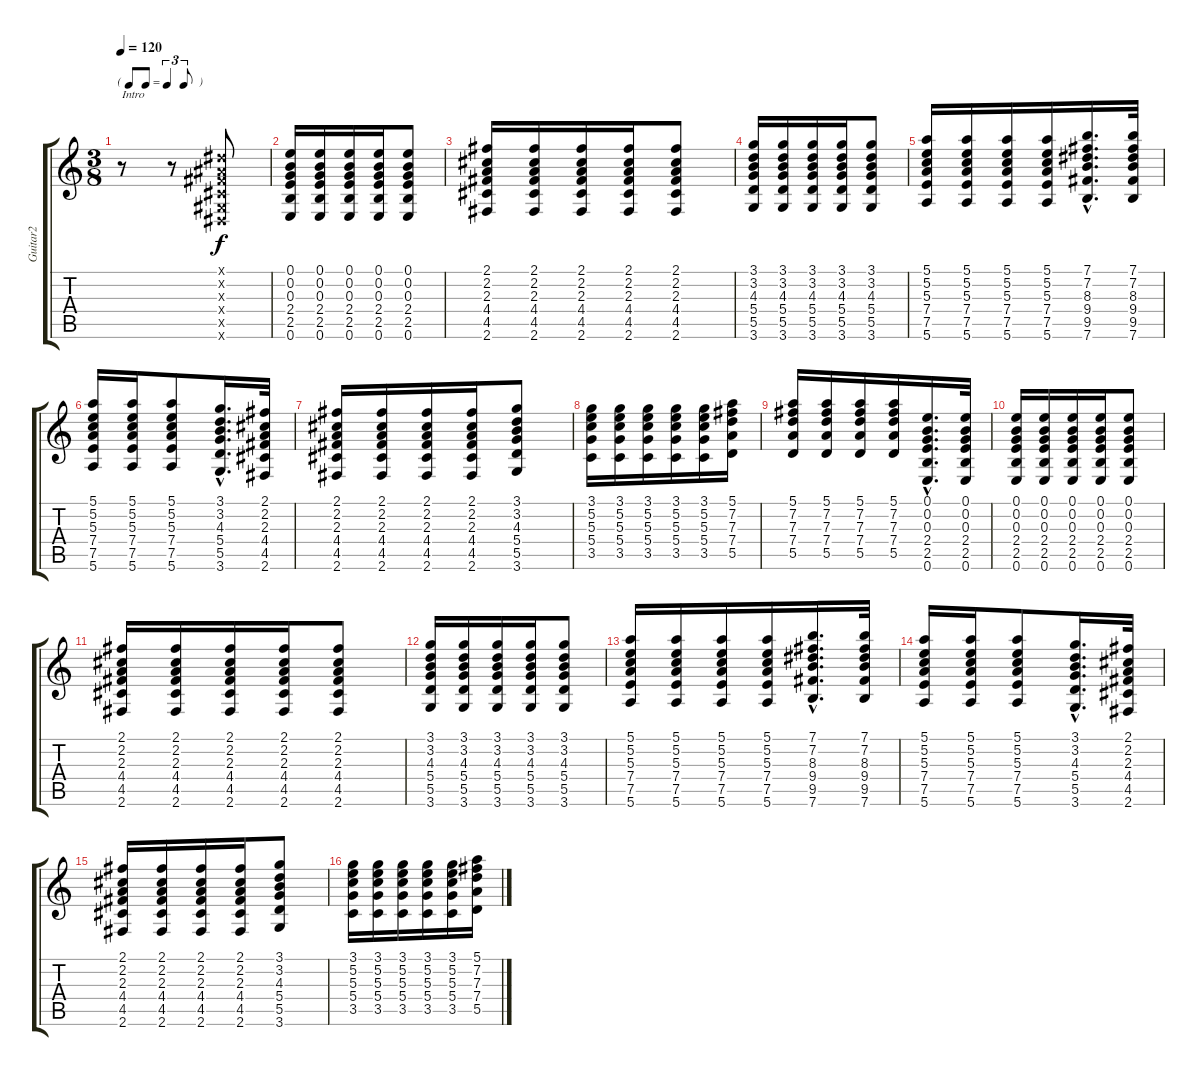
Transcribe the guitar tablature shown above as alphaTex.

\track ("Guitar2" "Guitar2") {instrument distortionguitar}
\staff {score tabs}
\tuning (E4 B3 G3 D3 A2 E2) {hide}
\ts (3 8)
\tf triplet8th
\tempo 120
\clef g2
\ks c
r.8{txt "Intro" dy f instrument distortionguitar} r.8 (-1.1{x} -1.2{x} -1.3{x} -1.4{x} -1.5{x} -1.6{x}).8 |
(0.1 0.2 0.3 2.4 2.5 0.6).16 (0.1 0.2 0.3 2.4 2.5 0.6).16 (0.1 0.2 0.3 2.4 2.5 0.6).16 (0.1 0.2 0.3 2.4 2.5 0.6).16 (0.1 0.2 0.3 2.4 2.5 0.6).8 |
(2.1 2.2 2.3 4.4 4.5 2.6).16 (2.1 2.2 2.3 4.4 4.5 2.6).16 (2.1 2.2 2.3 4.4 4.5 2.6).16 (2.1 2.2 2.3 4.4 4.5 2.6).16 (2.1 2.2 2.3 4.4 4.5 2.6).8 |
(3.1 3.2 4.3 5.4 5.5 3.6).16 (3.1 3.2 4.3 5.4 5.5 3.6).16 (3.1 3.2 4.3 5.4 5.5 3.6).16 (3.1 3.2 4.3 5.4 5.5 3.6).16 (3.1 3.2 4.3 5.4 5.5 3.6).8 |
(5.1 5.2 5.3 7.4 7.5 5.6).16 (5.1 5.2 5.3 7.4 7.5 5.6).16 (5.1 5.2 5.3 7.4 7.5 5.6).16 (5.1 5.2 5.3 7.4 7.5 5.6).16 (7.1{hac} 7.2{hac} 8.3{hac} 9.4{hac} 9.5{hac} 7.6{hac}).16{d} (7.1 7.2 8.3 9.4 9.5 7.6).32 |
(5.1 5.2 5.3 7.4 7.5 5.6).16 (5.1 5.2 5.3 7.4 7.5 5.6).16 (5.1 5.2 5.3 7.4 7.5 5.6).8 (3.1{hac} 3.2{hac} 4.3{hac} 5.4{hac} 5.5{hac} 3.6{hac}).16{d} (2.1 2.2 2.3 4.4 4.5 2.6).32 |
(2.1 2.2 2.3 4.4 4.5 2.6).16 (2.1 2.2 2.3 4.4 4.5 2.6).16 (2.1 2.2 2.3 4.4 4.5 2.6).16 (2.1 2.2 2.3 4.4 4.5 2.6).16 (3.1 3.2 4.3 5.4 5.5 3.6).8 |
(3.1 5.2 5.3 5.4 3.5).16 (3.1 5.2 5.3 5.4 3.5).16 (3.1 5.2 5.3 5.4 3.5).16 (3.1 5.2 5.3 5.4 3.5).16 (3.1 5.2 5.3 5.4 3.5).16 (5.1 7.2 7.3 7.4 5.5).16 |
(5.1 7.2 7.3 7.4 5.5).16 (5.1 7.2 7.3 7.4 5.5).16 (5.1 7.2 7.3 7.4 5.5).16 (5.1 7.2 7.3 7.4 5.5).16 (0.1{hac} 0.2{hac} 0.3{hac} 2.4{hac} 2.5{hac} 0.6{hac}).16{d} (0.1 0.2 0.3 2.4 2.5 0.6).32 |
(0.1 0.2 0.3 2.4 2.5 0.6).16 (0.1 0.2 0.3 2.4 2.5 0.6).16 (0.1 0.2 0.3 2.4 2.5 0.6).16 (0.1 0.2 0.3 2.4 2.5 0.6).16 (0.1 0.2 0.3 2.4 2.5 0.6).8 |
(2.1 2.2 2.3 4.4 4.5 2.6).16 (2.1 2.2 2.3 4.4 4.5 2.6).16 (2.1 2.2 2.3 4.4 4.5 2.6).16 (2.1 2.2 2.3 4.4 4.5 2.6).16 (2.1 2.2 2.3 4.4 4.5 2.6).8 |
(3.1 3.2 4.3 5.4 5.5 3.6).16 (3.1 3.2 4.3 5.4 5.5 3.6).16 (3.1 3.2 4.3 5.4 5.5 3.6).16 (3.1 3.2 4.3 5.4 5.5 3.6).16 (3.1 3.2 4.3 5.4 5.5 3.6).8 |
(5.1 5.2 5.3 7.4 7.5 5.6).16 (5.1 5.2 5.3 7.4 7.5 5.6).16 (5.1 5.2 5.3 7.4 7.5 5.6).16 (5.1 5.2 5.3 7.4 7.5 5.6).16 (7.1{hac} 7.2{hac} 8.3{hac} 9.4{hac} 9.5{hac} 7.6{hac}).16{d} (7.1 7.2 8.3 9.4 9.5 7.6).32 |
(5.1 5.2 5.3 7.4 7.5 5.6).16 (5.1 5.2 5.3 7.4 7.5 5.6).16 (5.1 5.2 5.3 7.4 7.5 5.6).8 (3.1{hac} 3.2{hac} 4.3{hac} 5.4{hac} 5.5{hac} 3.6{hac}).16{d} (2.1 2.2 2.3 4.4 4.5 2.6).32 |
(2.1 2.2 2.3 4.4 4.5 2.6).16 (2.1 2.2 2.3 4.4 4.5 2.6).16 (2.1 2.2 2.3 4.4 4.5 2.6).16 (2.1 2.2 2.3 4.4 4.5 2.6).16 (3.1 3.2 4.3 5.4 5.5 3.6).8 |
(3.1 5.2 5.3 5.4 3.5).16 (3.1 5.2 5.3 5.4 3.5).16 (3.1 5.2 5.3 5.4 3.5).16 (3.1 5.2 5.3 5.4 3.5).16 (3.1 5.2 5.3 5.4 3.5).16 (5.1 7.2 7.3 7.4 5.5).16
